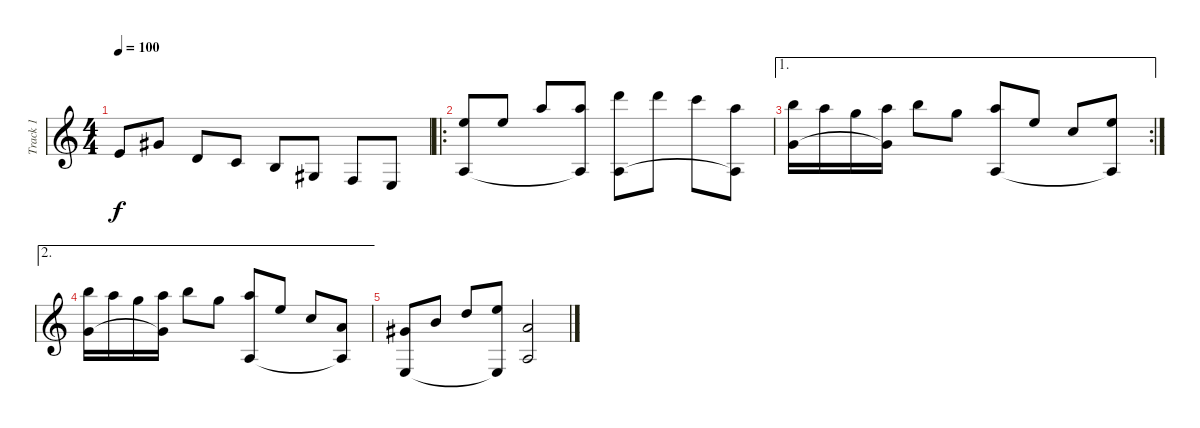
\track ("Track 1" "Track 1") {instrument acousticguitarnylon}
\staff {score}
\tuning (E4 B3 G3 D3 A2 E2) {hide}
\ts (4 4)
\tempo 100
\clef g2
\ks c
2.4.8{dy f} 1.3.8 0.4.8 3.5.8 2.5.8 4.6.8 1.6.8 0.6.8 |
\ro
(0.1 0.5).8 0.1.8 5.1.8 (5.1 0.5{t}).8 (10.1 0.5).8 10.1.8 8.1.8 (10.2 0.5{t}).8 |
\ae 1
\rc 2
(7.1 0.3).16 10.2.16 8.2.16 (10.2 0.3{t}).16 7.1.8 8.2.8 (5.1 0.5).8 5.2.8 5.3.8 (5.2 0.5{t}).8 |
\ae 2
(7.1 0.3).16 10.2.16 8.2.16 (10.2 0.3{t}).16 7.1.8 8.2.8 (5.1 0.5).8 0.1.8 1.2.8 (2.3 0.5{t}).8 |
(1.3 0.6).8 0.2.8 3.2.8 (0.1 0.6{t}).8 (2.3 0.5).2
